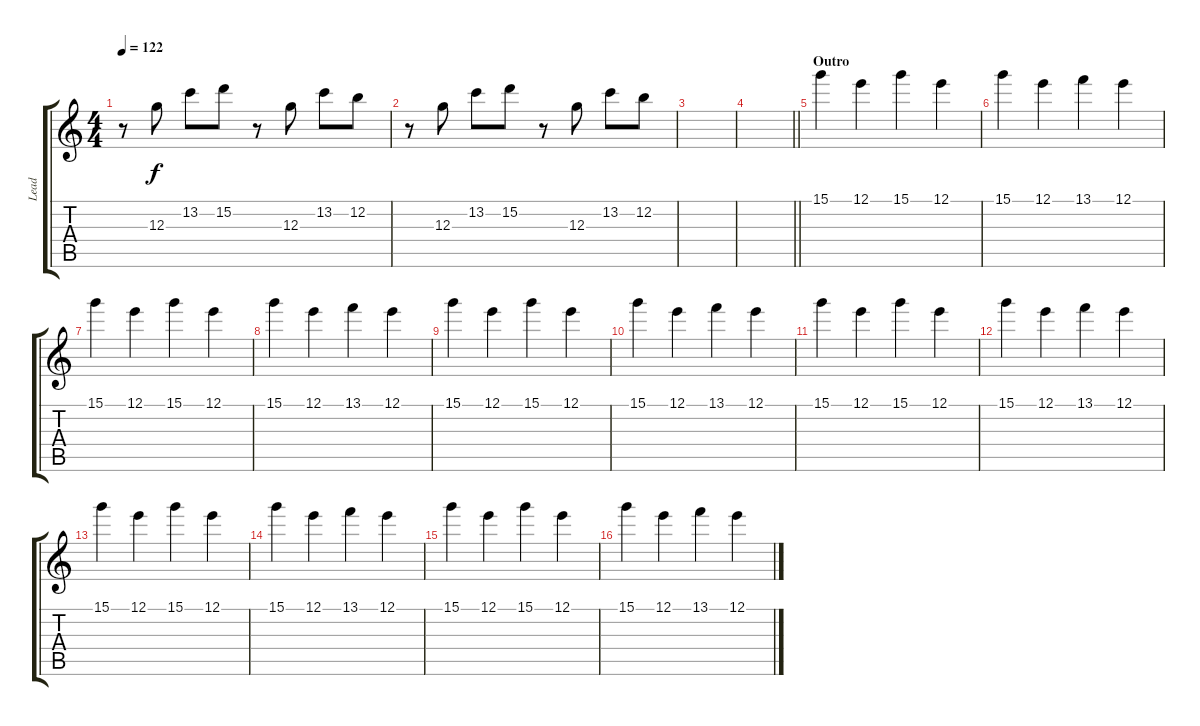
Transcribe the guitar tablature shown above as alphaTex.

\track ("Lead" "Lead") {instrument distortionguitar}
\staff {score tabs}
\tuning (E4 B3 G3 D3 A2 E2) {hide}
\ts (4 4)
\tempo 122
\clef g2
\ks c
r.8{dy f} 12.3.8 13.2.8 15.2.8 r.8 12.3.8 13.2.8 12.2.8 |
r.8 12.3.8 13.2.8 15.2.8 r.8 12.3.8 13.2.8 12.2.8 |
|
\barLineRight lightlight
|
\section ("" "Outro")
15.1.4 12.1.4 15.1.4 12.1.4 |
15.1.4 12.1.4 13.1.4 12.1.4 |
15.1.4 12.1.4 15.1.4 12.1.4 |
15.1.4 12.1.4 13.1.4 12.1.4 |
15.1.4 12.1.4 15.1.4 12.1.4 |
15.1.4 12.1.4 13.1.4 12.1.4 |
15.1.4 12.1.4 15.1.4 12.1.4 |
15.1.4 12.1.4 13.1.4 12.1.4 |
15.1.4 12.1.4 15.1.4 12.1.4 |
15.1.4 12.1.4 13.1.4 12.1.4 |
15.1.4 12.1.4 15.1.4 12.1.4 |
15.1.4 12.1.4 13.1.4 12.1.4
